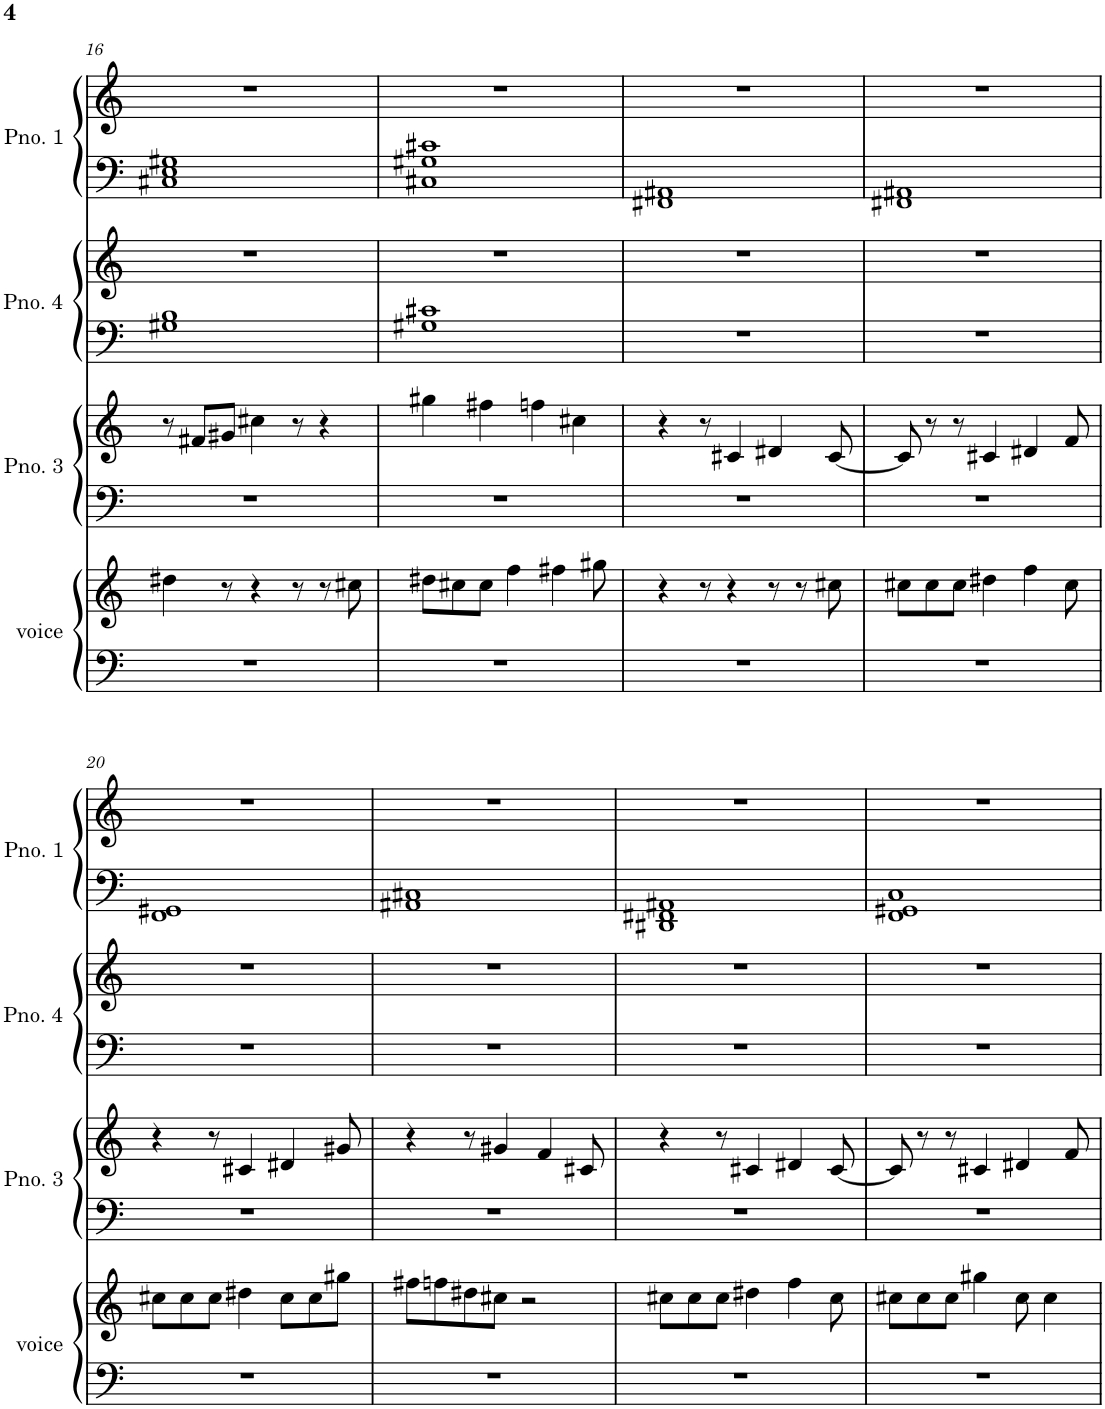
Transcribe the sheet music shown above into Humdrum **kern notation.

**kern	**kern	**kern	**kern	**kern	**kern	**kern	**kern
*part4	*part4	*part3	*part3	*part2	*part2	*part1	*part1
*staff8	*staff7	*staff6	*staff5	*staff4	*staff3	*staff2	*staff1
*I"voice	*	*I"Piano 3	*	*I"Piano 4	*	*I"Piano 1	*
*I'voice	*	*I'Pno. 3	*	*I'Pno. 4	*	*I'Pno. 1	*
!!LO:PB:g=z
*clefF4	*clefG2	*clefF4	*clefG2	*clefF4	*clefG2	*clefF4	*clefG2
*k[]	*k[]	*k[]	*k[]	*k[]	*k[]	*k[]	*k[]
*M4/4	*M4/4	*M4/4	*M4/4	*M4/4	*M4/4	*M4/4	*M4/4
=16	=16	=16	=16	=16	=16	=16	=16
1r	4dd#X\	1r	8r	1G#X 1B	1r	1C#X 1E 1G#X	1r
.	.	.	8f#X/L	.	.	.	.
.	8r	.	8g#X/J	.	.	.	.
.	4r	.	4cc#X\	.	.	.	.
.	8r	.	8r	.	.	.	.
.	8r	.	4r	.	.	.	.
.	8cc#X\	.	.	.	.	.	.
=17	=17	=17	=17	=17	=17	=17	=17
1r	8dd#X\L	1r	4gg#X\	1G#X 1c#X	1r	1C#X 1G#X 1c#X	1r
.	8cc#X\	.	.	.	.	.	.
.	8cc#\J	.	4ff#X\	.	.	.	.
.	4ff\	.	.	.	.	.	.
.	.	.	4ffn\	.	.	.	.
.	4ff#X\	.	.	.	.	.	.
.	.	.	4cc#X\	.	.	.	.
.	8gg#X\	.	.	.	.	.	.
=18	=18	=18	=18	=18	=18	=18	=18
1r	4r	1r	4r	1r	1r	1FF#X 1AA#X	1r
.	8r	.	8r	.	.	.	.
.	4r	.	4c#X/	.	.	.	.
.	8r	.	4d#X/	.	.	.	.
.	8r	.	.	.	.	.	.
.	8cc#X\	.	[8c#/	.	.	.	.
=19	=19	=19	=19	=19	=19	=19	=19
1r	8cc#X\L	1r	8c#/]	1r	1r	1FF#X 1AA#X	1r
.	8cc#\	.	8r	.	.	.	.
.	8cc#\J	.	8r	.	.	.	.
.	4dd#X\	.	4c#X/	.	.	.	.
.	4ff\	.	4d#X/	.	.	.	.
.	8cc#\	.	8f/	.	.	.	.
!!LO:LB:g=z
=20	=20	=20	=20	=20	=20	=20	=20
1r	8cc#X\L	1r	4r	1r	1r	1FF 1GG#X	1r
.	8cc#\	.	.	.	.	.	.
.	8cc#\J	.	8r	.	.	.	.
.	4dd#X\	.	4c#X/	.	.	.	.
.	8cc#\L	.	4d#X/	.	.	.	.
.	8cc#\	.	.	.	.	.	.
.	8gg#X\J	.	8g#X/	.	.	.	.
=21	=21	=21	=21	=21	=21	=21	=21
1r	8ff#X\L	1r	4r	1r	1r	1AA#X 1C#X	1r
.	8ffn\	.	.	.	.	.	.
.	8dd#X\	.	8r	.	.	.	.
.	8cc#X\J	.	4g#X/	.	.	.	.
.	2r	.	.	.	.	.	.
.	.	.	4f/	.	.	.	.
.	.	.	8c#X/	.	.	.	.
=22	=22	=22	=22	=22	=22	=22	=22
1r	8cc#X\L	1r	4r	1r	1r	1DD#X 1FF#X 1AA#X	1r
.	8cc#\	.	.	.	.	.	.
.	8cc#\J	.	8r	.	.	.	.
.	4dd#X\	.	4c#X/	.	.	.	.
.	4ff\	.	4d#X/	.	.	.	.
.	8cc#\	.	[8c#/	.	.	.	.
=23	=23	=23	=23	=23	=23	=23	=23
1r	8cc#X\L	1r	8c#/]	1r	1r	1FF 1GG#X 1C	1r
.	8cc#\	.	8r	.	.	.	.
.	8cc#\J	.	8r	.	.	.	.
.	4gg#X\	.	4c#X/	.	.	.	.
.	8cc#\	.	4d#X/	.	.	.	.
.	4cc#\	.	.	.	.	.	.
.	.	.	8f/	.	.	.	.
=	=	=	=	=	=	=	=
*-	*-	*-	*-	*-	*-	*-	*-
